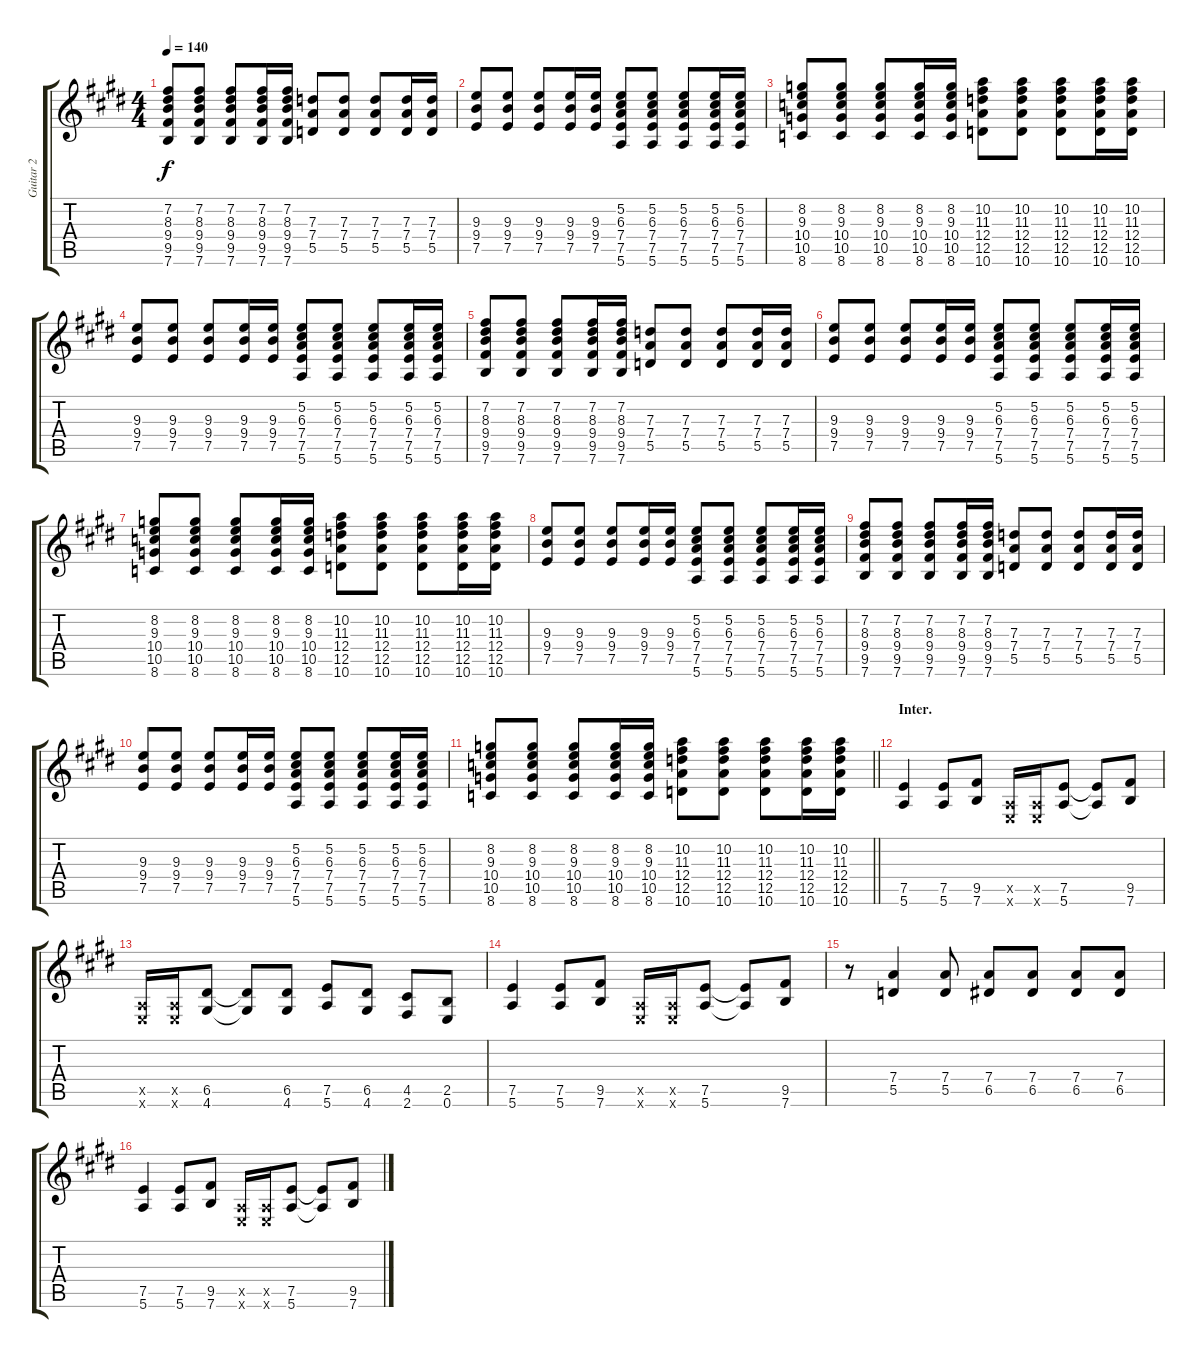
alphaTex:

\track ("Guitar 2" "Guitar 2") {instrument overdrivenguitar}
\staff {score tabs}
\tuning (E4 B3 G3 D3 A2 E2) {hide}
\ts (4 4)
\tempo 140
\clef g2
\ks e
(7.2 8.3 9.4 9.5 7.6).8{dy f} (7.2 8.3 9.4 9.5 7.6).8 (7.2 8.3 9.4 9.5 7.6).8 (7.2 8.3 9.4 9.5 7.6).16 (7.2 8.3 9.4 9.5 7.6).16 (7.3 7.4 5.5).8 (7.3 7.4 5.5).8 (7.3 7.4 5.5).8 (7.3 7.4 5.5).16 (7.3 7.4 5.5).16 |
(9.3 9.4 7.5).8 (9.3 9.4 7.5).8 (9.3 9.4 7.5).8 (9.3 9.4 7.5).16 (9.3 9.4 7.5).16 (5.2 6.3 7.4 7.5 5.6).8 (5.2 6.3 7.4 7.5 5.6).8 (5.2 6.3 7.4 7.5 5.6).8 (5.2 6.3 7.4 7.5 5.6).16 (5.2 6.3 7.4 7.5 5.6).16 |
(8.2 9.3 10.4 10.5 8.6).8 (8.2 9.3 10.4 10.5 8.6).8 (8.2 9.3 10.4 10.5 8.6).8 (8.2 9.3 10.4 10.5 8.6).16 (8.2 9.3 10.4 10.5 8.6).16 (10.2 11.3 12.4 12.5 10.6).8 (10.2 11.3 12.4 12.5 10.6).8 (10.2 11.3 12.4 12.5 10.6).8 (10.2 11.3 12.4 12.5 10.6).16 (10.2 11.3 12.4 12.5 10.6).16 |
(9.3 9.4 7.5).8 (9.3 9.4 7.5).8 (9.3 9.4 7.5).8 (9.3 9.4 7.5).16 (9.3 9.4 7.5).16 (5.2 6.3 7.4 7.5 5.6).8 (5.2 6.3 7.4 7.5 5.6).8 (5.2 6.3 7.4 7.5 5.6).8 (5.2 6.3 7.4 7.5 5.6).16 (5.2 6.3 7.4 7.5 5.6).16 |
(7.2 8.3 9.4 9.5 7.6).8 (7.2 8.3 9.4 9.5 7.6).8 (7.2 8.3 9.4 9.5 7.6).8 (7.2 8.3 9.4 9.5 7.6).16 (7.2 8.3 9.4 9.5 7.6).16 (7.3 7.4 5.5).8 (7.3 7.4 5.5).8 (7.3 7.4 5.5).8 (7.3 7.4 5.5).16 (7.3 7.4 5.5).16 |
(9.3 9.4 7.5).8 (9.3 9.4 7.5).8 (9.3 9.4 7.5).8 (9.3 9.4 7.5).16 (9.3 9.4 7.5).16 (5.2 6.3 7.4 7.5 5.6).8 (5.2 6.3 7.4 7.5 5.6).8 (5.2 6.3 7.4 7.5 5.6).8 (5.2 6.3 7.4 7.5 5.6).16 (5.2 6.3 7.4 7.5 5.6).16 |
(8.2 9.3 10.4 10.5 8.6).8 (8.2 9.3 10.4 10.5 8.6).8 (8.2 9.3 10.4 10.5 8.6).8 (8.2 9.3 10.4 10.5 8.6).16 (8.2 9.3 10.4 10.5 8.6).16 (10.2 11.3 12.4 12.5 10.6).8 (10.2 11.3 12.4 12.5 10.6).8 (10.2 11.3 12.4 12.5 10.6).8 (10.2 11.3 12.4 12.5 10.6).16 (10.2 11.3 12.4 12.5 10.6).16 |
(9.3 9.4 7.5).8 (9.3 9.4 7.5).8 (9.3 9.4 7.5).8 (9.3 9.4 7.5).16 (9.3 9.4 7.5).16 (5.2 6.3 7.4 7.5 5.6).8 (5.2 6.3 7.4 7.5 5.6).8 (5.2 6.3 7.4 7.5 5.6).8 (5.2 6.3 7.4 7.5 5.6).16 (5.2 6.3 7.4 7.5 5.6).16 |
(7.2 8.3 9.4 9.5 7.6).8 (7.2 8.3 9.4 9.5 7.6).8 (7.2 8.3 9.4 9.5 7.6).8 (7.2 8.3 9.4 9.5 7.6).16 (7.2 8.3 9.4 9.5 7.6).16 (7.3 7.4 5.5).8 (7.3 7.4 5.5).8 (7.3 7.4 5.5).8 (7.3 7.4 5.5).16 (7.3 7.4 5.5).16 |
(9.3 9.4 7.5).8 (9.3 9.4 7.5).8 (9.3 9.4 7.5).8 (9.3 9.4 7.5).16 (9.3 9.4 7.5).16 (5.2 6.3 7.4 7.5 5.6).8 (5.2 6.3 7.4 7.5 5.6).8 (5.2 6.3 7.4 7.5 5.6).8 (5.2 6.3 7.4 7.5 5.6).16 (5.2 6.3 7.4 7.5 5.6).16 |
\barLineRight lightlight
(8.2 9.3 10.4 10.5 8.6).8 (8.2 9.3 10.4 10.5 8.6).8 (8.2 9.3 10.4 10.5 8.6).8 (8.2 9.3 10.4 10.5 8.6).16 (8.2 9.3 10.4 10.5 8.6).16 (10.2 11.3 12.4 12.5 10.6).8 (10.2 11.3 12.4 12.5 10.6).8 (10.2 11.3 12.4 12.5 10.6).8 (10.2 11.3 12.4 12.5 10.6).16 (10.2 11.3 12.4 12.5 10.6).16 |
\section ("" "Inter.")
(7.5 5.6).4 (7.5 5.6).8 (9.5 7.6).8 (0.5{x} 0.6{x}).16 (0.5{x} 0.6{x}).16 (7.5 5.6).8 (7.5{t} 5.6{t}).8 (9.5 7.6).8 |
(0.5{x} 0.6{x}).16 (0.5{x} 0.6{x}).16 (6.5 4.6).8 (6.5{t} 4.6{t}).8 (6.5 4.6).8 (7.5 5.6).8 (6.5 4.6).8 (4.5 2.6).8 (2.5 0.6).8 |
(7.5 5.6).4 (7.5 5.6).8 (9.5 7.6).8 (0.5{x} 0.6{x}).16 (0.5{x} 0.6{x}).16 (7.5 5.6).8 (7.5{t} 5.6{t}).8 (9.5 7.6).8 |
r.8 (7.4 5.5).4 (7.4 5.5).8 (7.4 6.5).8 (7.4 6.5).8 (7.4 6.5).8 (7.4 6.5).8 |
(7.5 5.6).4 (7.5 5.6).8 (9.5 7.6).8 (0.5{x} 0.6{x}).16 (0.5{x} 0.6{x}).16 (7.5 5.6).8 (7.5{t} 5.6{t}).8 (9.5 7.6).8
